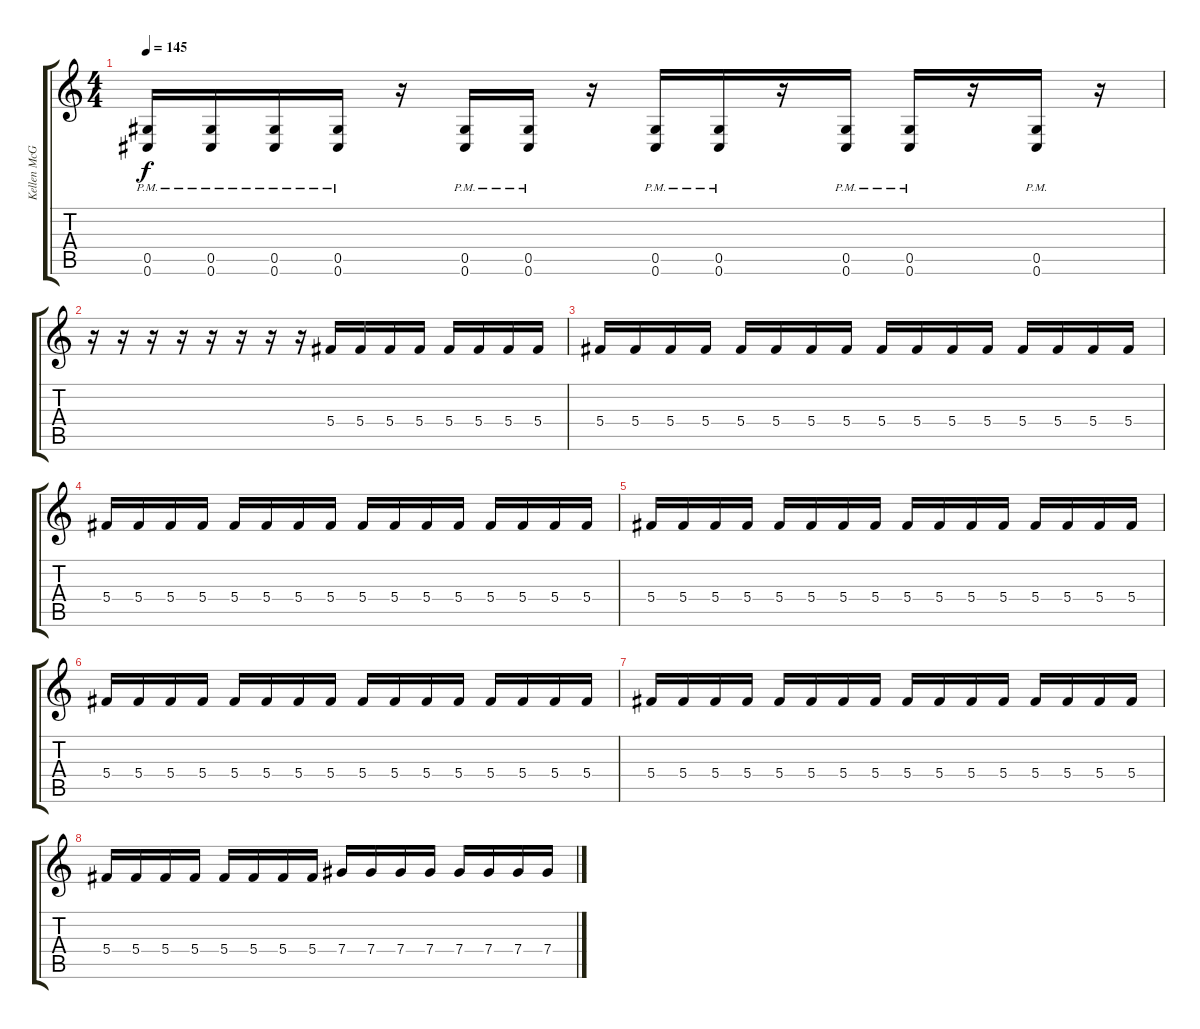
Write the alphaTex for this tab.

\track ("Kellen McGregor" "Kellen McG") {instrument distortionguitar}
\staff {score tabs}
\tuning (Eb4 Bb3 Gb3 Db3 Ab2 Db2) {hide}
\ts (4 4)
\tempo 145
\clef g2
\ks c
(0.5{pm} 0.6{pm}).16{dy f} (0.5{pm} 0.6{pm}).16 (0.5{pm} 0.6{pm}).16 (0.5{pm} 0.6{pm}).16 r.16 (0.5{pm} 0.6{pm}).16 (0.5{pm} 0.6{pm}).16 r.16 (0.5{pm} 0.6{pm}).16 (0.5{pm} 0.6{pm}).16 r.16 (0.5{pm} 0.6{pm}).16 (0.5{pm} 0.6{pm}).16 r.16 (0.5{pm} 0.6{pm}).16 r.16 |
r.16 r.16 r.16 r.16 r.16 r.16 r.16 r.16 5.4.16 5.4.16 5.4.16 5.4.16 5.4.16 5.4.16 5.4.16 5.4.16 |
5.4.16 5.4.16 5.4.16 5.4.16 5.4.16 5.4.16 5.4.16 5.4.16 5.4.16 5.4.16 5.4.16 5.4.16 5.4.16 5.4.16 5.4.16 5.4.16 |
5.4.16 5.4.16 5.4.16 5.4.16 5.4.16 5.4.16 5.4.16 5.4.16 5.4.16 5.4.16 5.4.16 5.4.16 5.4.16 5.4.16 5.4.16 5.4.16 |
5.4.16 5.4.16 5.4.16 5.4.16 5.4.16 5.4.16 5.4.16 5.4.16 5.4.16 5.4.16 5.4.16 5.4.16 5.4.16 5.4.16 5.4.16 5.4.16 |
5.4.16 5.4.16 5.4.16 5.4.16 5.4.16 5.4.16 5.4.16 5.4.16 5.4.16 5.4.16 5.4.16 5.4.16 5.4.16 5.4.16 5.4.16 5.4.16 |
5.4.16 5.4.16 5.4.16 5.4.16 5.4.16 5.4.16 5.4.16 5.4.16 5.4.16 5.4.16 5.4.16 5.4.16 5.4.16 5.4.16 5.4.16 5.4.16 |
5.4.16 5.4.16 5.4.16 5.4.16 5.4.16 5.4.16 5.4.16 5.4.16 7.4.16 7.4.16 7.4.16 7.4.16 7.4.16 7.4.16 7.4.16 7.4.16
